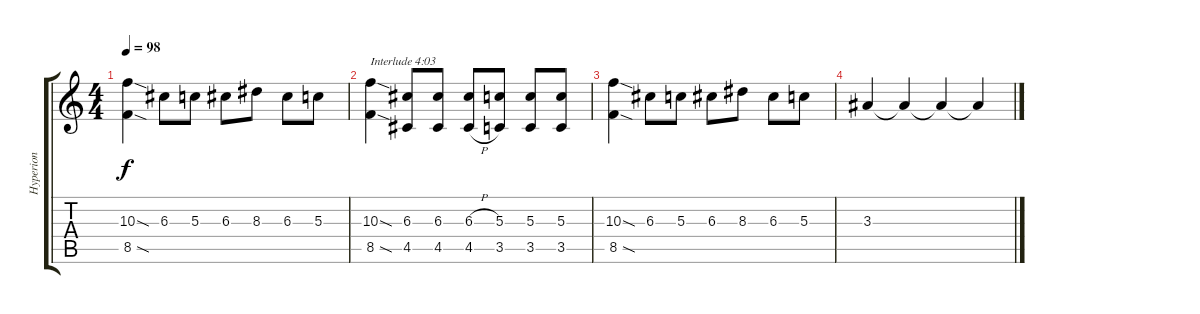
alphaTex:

\track ("Hyperion" "Hyperion") {instrument overdrivenguitar}
\staff {score tabs}
\tuning (E4 B3 G3 D3 A2 E2) {hide}
\ts (4 4)
\tempo 98
\clef g2
\ks c
(10.3{sod} 8.5{sod}).4{dy f} 6.3.8 5.3.8 6.3.8 8.3.8 6.3.8 5.3.8 |
(10.3{sod} 8.5{sod}).4{txt "Interlude 4:03" instrument overdrivenguitar} (6.3 4.5).8 (6.3 4.5).8 (6.3{h} 4.5{h}).8 (5.3 3.5).8 (5.3 3.5).8 (5.3 3.5).8 |
(10.3{sod} 8.5{sod}).4 6.3.8 5.3.8 6.3.8 8.3.8 6.3.8 5.3.8 |
3.3.4 3.3{t}.4 3.3{t}.4 3.3{t}.4
